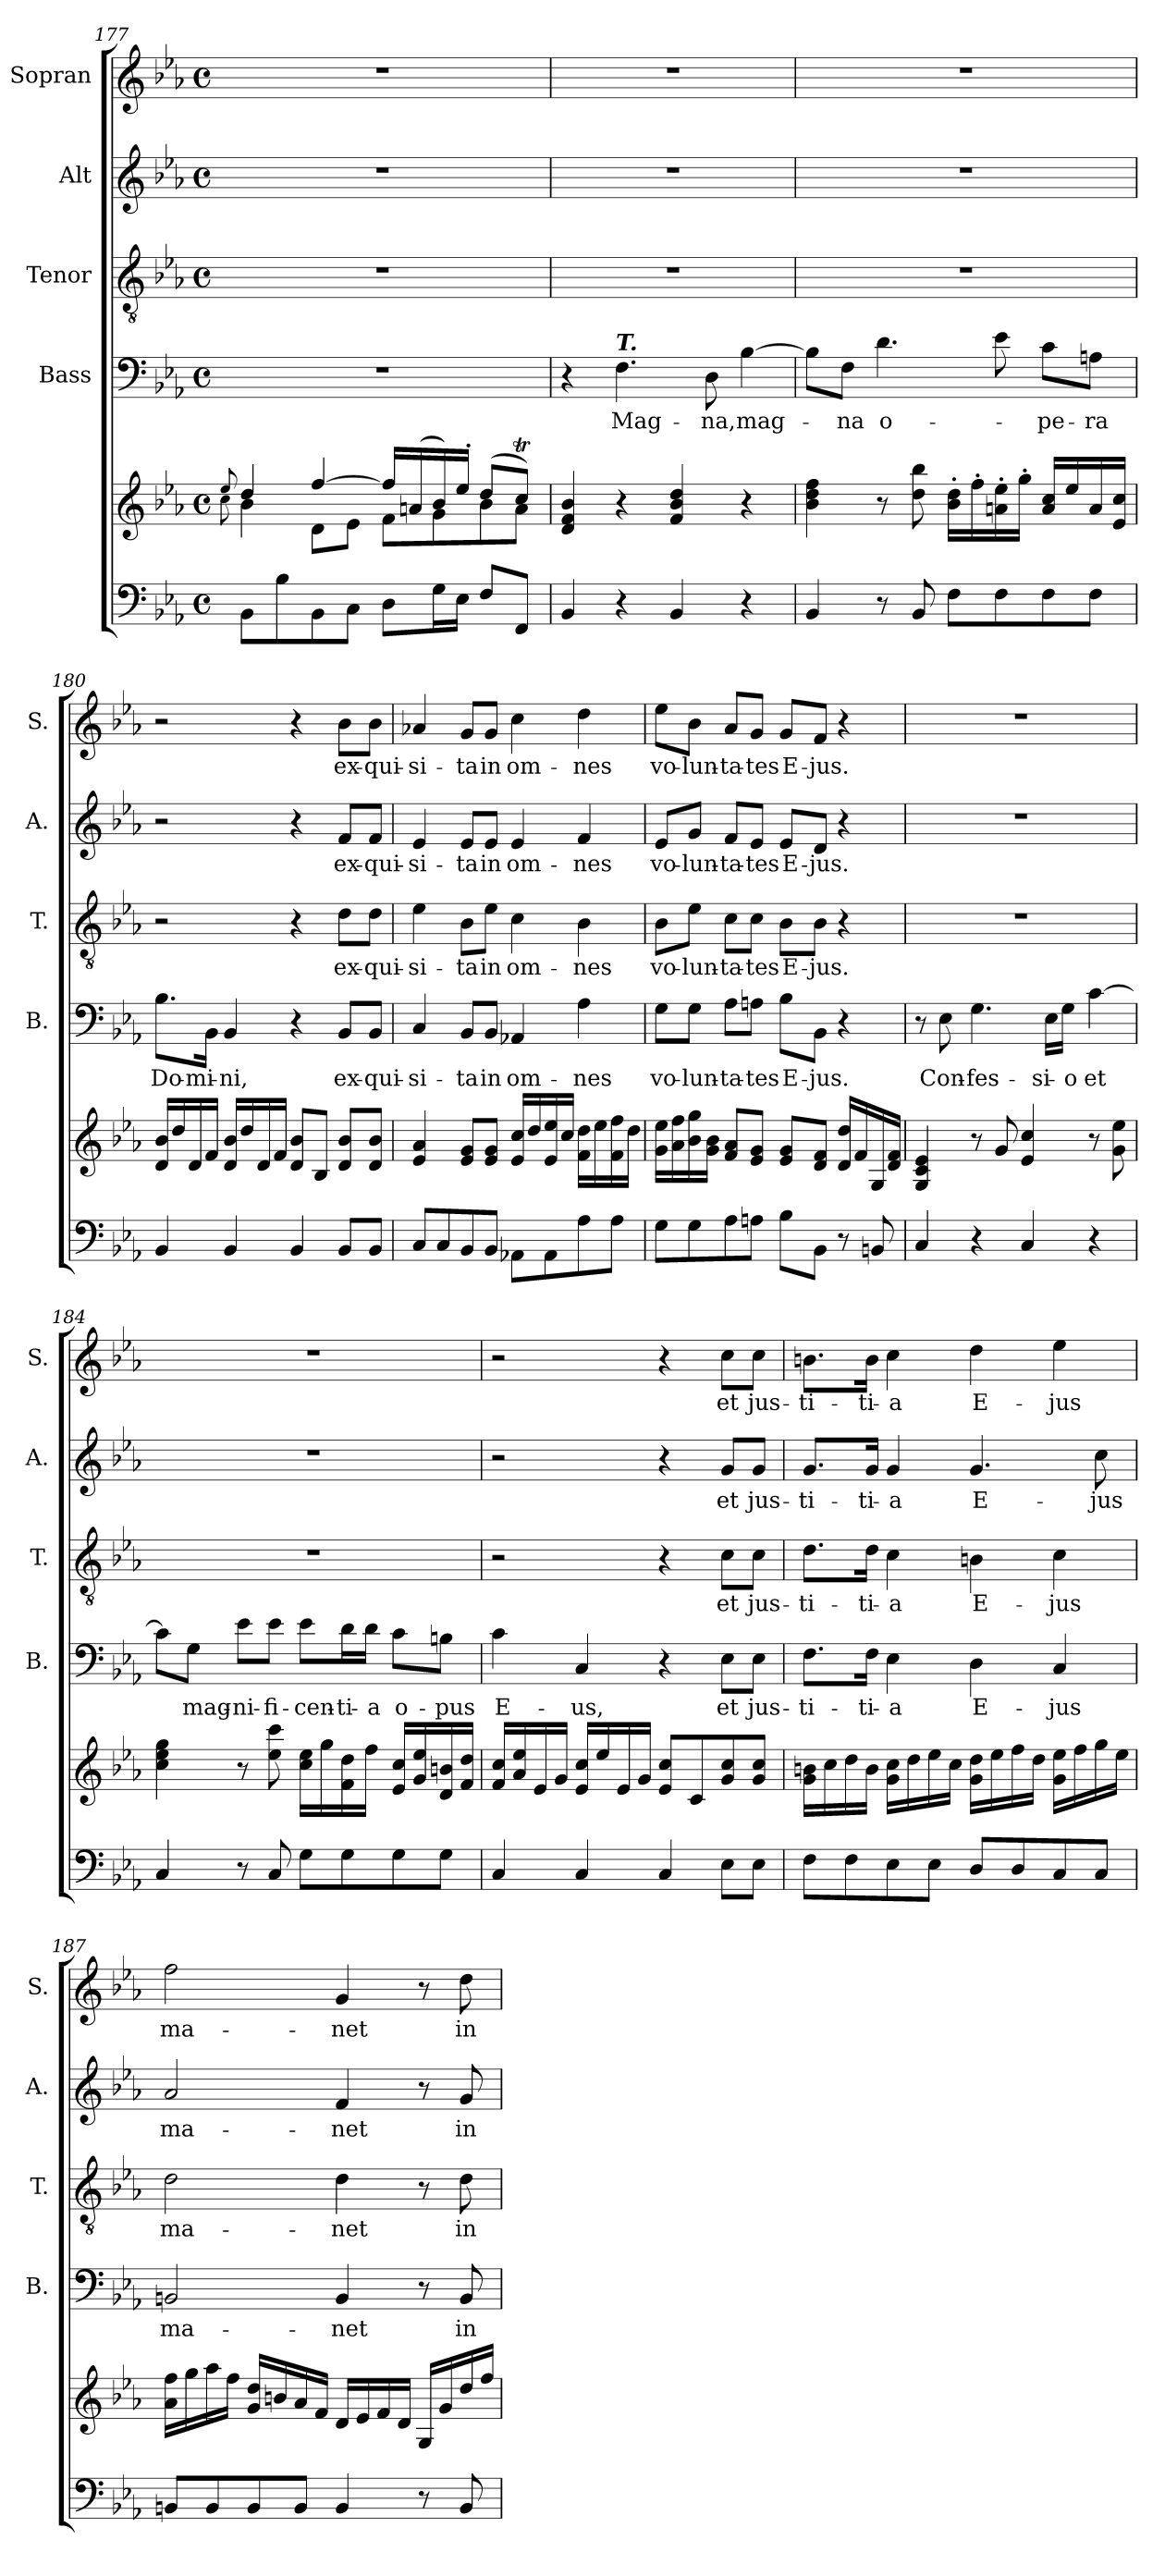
**kern	**kern	**kern	**text	**kern	**text	**kern	**text	**kern	**text
*part5	*part5	*part4	*part4	*part3	*part3	*part2	*part2	*part1	*part1
*staff6	*staff5	*staff4	*staff4	*staff3	*staff3	*staff2	*staff2	*staff1	*staff1
*	*	*I"Bass	*	*I"Tenor	*	*I"Alt	*	*I"Sopran	*
*	*	*I'B.	*	*I'T.	*	*I'A.	*	*I'S.	*
*clefF4	*clefG2	*clefF4	*	*clefGv2	*	*clefG2	*	*clefG2	*
*k[b-e-a-]	*k[b-e-a-]	*k[b-e-a-]	*	*k[b-e-a-]	*	*k[b-e-a-]	*	*k[b-e-a-]	*
*E-:	*E-:	*E-:	*	*E-:	*	*E-:	*	*E-:	*
*M4/4	*M4/4	*M4/4	*	*M4/4	*	*M4/4	*	*M4/4	*
*met(c)	*met(c)	*met(c)	*	*met(c)	*	*met(c)	*	*met(c)	*
=177	=177	=177	=177	=177	=177	=177	=177	=177	=177
*	*^	*	*	*	*	*	*	*	*
.	8qqee-/	8qqcc\	.	.	.	.	.	.	.	.
8BB-\L	4dd/	4b-\	1r	.	1r	.	1r	.	1r	.
8B-\	.	.	.	.	.	.	.	.	.	.
8BB-\	[>4ff/	8d\L	.	.	.	.	.	.	.	.
8C\J	.	8e-\J	.	.	.	.	.	.	.	.
8D\L	16ff/LL]	8f\L	.	.	.	.	.	.	.	.
.	(>16an/	.	.	.	.	.	.	.	.	.
16G\L	16b-/)	8g\	.	.	.	.	.	.	.	.
16E-\JJ	16ee-'>/JJ	.	.	.	.	.	.	.	.	.
8F/L	(>8dd/L	8b-\	.	.	.	.	.	.	.	.
8FF/J	8ccT/J)	8a\J	.	.	.	.	.	.	.	.
*	*v	*v	*	*	*	*	*	*	*	*
!!LO:PB:g=z
=178	=178	=178	=178	=178	=178	=178	=178	=178	=178
4BB-/	4d/ 4f/ 4b-/	4r	.	1r	.	1r	.	1r	.
!	!	!LO:TX:a:Bi:t=T.	!	!	!	!	!	!	!
!	!	!	!LO:LY:b	!	!	!	!	!	!
4r	4r	4.F\	Mag-	.	.	.	.	.	.
4BB-/	4f/ 4b-/ 4dd/	.	.	.	.	.	.	.	.
!	!	!	!LO:LY:b	!	!	!	!	!	!
.	.	8D\	-na,	.	.	.	.	.	.
!	!	!	!LO:LY:b	!	!	!	!	!	!
4r	4r	[4B-\	mag-	.	.	.	.	.	.
=179	=179	=179	=179	=179	=179	=179	=179	=179	=179
4BB-/	4b-\ 4dd\ 4ff\	8B-\L]	.	1r	.	1r	.	1r	.
!	!	!	!LO:LY:b	!	!	!	!	!	!
.	.	8F\J	-na	.	.	.	.	.	.
!	!	!	!LO:LY:b	!	!	!	!	!	!
8r	8r	4.d\	o-	.	.	.	.	.	.
8BB-/	8dd\ 8bb-\	.	.	.	.	.	.	.	.
8F\L	16b-\'> 16dd\'>LL	.	.	.	.	.	.	.	.
.	16ff'>\	.	.	.	.	.	.	.	.
8F\	16an\'> 16ee-\'>	8e-\	.	.	.	.	.	.	.
.	16gg'>\JJ	.	.	.	.	.	.	.	.
!	!	!	!LO:LY:b	!	!	!	!	!	!
8F\	16a/ 16cc/LL	8c\L	-pe-	.	.	.	.	.	.
.	16ee-/	.	.	.	.	.	.	.	.
!	!	!	!LO:LY:b	!	!	!	!	!	!
8F\J	16a/	8An\J	-ra	.	.	.	.	.	.
.	16e-/ 16cc/JJ	.	.	.	.	.	.	.	.
=180	=180	=180	=180	=180	=180	=180	=180	=180	=180
!	!	!	!LO:LY:b	!	!	!	!	!	!
4BB-/	16d/ 16b-/LL	8.B-\L	Do-	2r	.	2r	.	2r	.
.	16dd/	.	.	.	.	.	.	.	.
.	16d/	.	.	.	.	.	.	.	.
!	!	!	!LO:LY:b	!	!	!	!	!	!
.	16f/JJ	16BB-\Jk	-mi-	.	.	.	.	.	.
!	!	!	!LO:LY:b	!	!	!	!	!	!
4BB-/	16d/ 16b-/LL	4BB-/	-ni,	.	.	.	.	.	.
.	16dd/	.	.	.	.	.	.	.	.
.	16d/	.	.	.	.	.	.	.	.
.	16f/JJ	.	.	.	.	.	.	.	.
4BB-/	8d/ 8b-/L	4r	.	4r	.	4r	.	4r	.
.	8B-/J	.	.	.	.	.	.	.	.
!	!	!	!LO:LY:b	!	!LO:LY:b	!	!LO:LY:b	!	!LO:LY:b
8BB-/L	8d/ 8b-/L	8BB-/L	ex-	8d\L	ex-	8f/L	ex-	8b-\L	ex-
!	!	!	!LO:LY:b	!	!LO:LY:b	!	!LO:LY:b	!	!LO:LY:b
8BB-/J	8d/ 8b-/J	8BB-/J	-qui-	8d\J	-qui-	8f/J	-qui-	8b-\J	-qui-
=181	=181	=181	=181	=181	=181	=181	=181	=181	=181
!	!	!	!LO:LY:b	!	!LO:LY:b	!	!LO:LY:b	!	!LO:LY:b
8C/L	4e-/ 4a-/	4C/	-si-	4e-\	-si-	4e-/	-si-	4a-X/	-si-
8C/	.	.	.	.	.	.	.	.	.
!	!	!	!LO:LY:b	!	!LO:LY:b	!	!LO:LY:b	!	!LO:LY:b
8BB-/	8e-/ 8g/L	8BB-/L	-ta	8B-\L	-ta	8e-/L	-ta	8g/L	-ta
!	!	!	!LO:LY:b	!	!LO:LY:b	!	!LO:LY:b	!	!LO:LY:b
8BB-/J	8e-/ 8g/J	8BB-/J	in	8e-\J	in	8e-/J	in	8g/J	in
!	!	!	!LO:LY:b	!	!LO:LY:b	!	!LO:LY:b	!	!LO:LY:b
8AA-X\L	16e-/ 16cc/LL	4AA-X/	om-	4c\	om-	4e-/	om-	4cc\	om-
.	16dd/	.	.	.	.	.	.	.	.
8AA-\	16e-/ 16ee-/	.	.	.	.	.	.	.	.
.	16cc/JJ	.	.	.	.	.	.	.	.
!	!	!	!LO:LY:b	!	!LO:LY:b	!	!LO:LY:b	!	!LO:LY:b
8A-\	16f\ 16dd\LL	4A-\	-nes	4B-\	-nes	4f/	-nes	4dd\	-nes
.	16ee-\	.	.	.	.	.	.	.	.
8A-\J	16f\ 16ff\	.	.	.	.	.	.	.	.
.	16dd\JJ	.	.	.	.	.	.	.	.
!!LO:LB:g=z
=182	=182	=182	=182	=182	=182	=182	=182	=182	=182
!	!	!	!LO:LY:b	!	!LO:LY:b	!	!LO:LY:b	!	!LO:LY:b
8G\L	16g\ 16ee-\LL	8G\L	vo-	8B-\L	vo-	8e-/L	vo-	8ee-\L	vo-
.	16a-\ 16ff\	.	.	.	.	.	.	.	.
!	!	!	!LO:LY:b	!	!LO:LY:b	!	!LO:LY:b	!	!LO:LY:b
8G\	16b-\ 16gg\	8G\J	-lun-	8e-\J	-lun-	8g/J	-lun-	8b-\J	-lun-
.	16g\ 16b-\JJ	.	.	.	.	.	.	.	.
!	!	!	!LO:LY:b	!	!LO:LY:b	!	!LO:LY:b	!	!LO:LY:b
8A-\	8f/ 8a-/L	8A-\L	-ta-	8c\L	-ta-	8f/L	-ta-	8a-/L	-ta-
!	!	!	!LO:LY:b	!	!LO:LY:b	!	!LO:LY:b	!	!LO:LY:b
8An\J	8e-/ 8g/J	8An\J	-tes	8c\J	-tes	8e-/J	-tes	8g/J	-tes
!	!	!	!LO:LY:b	!	!LO:LY:b	!	!LO:LY:b	!	!LO:LY:b
8B-\L	8e-/ 8g/L	8B-\L	E-	8B-\L	E-	8e-/L	E-	8g/L	E-
!	!	!	!LO:LY:b	!	!LO:LY:b	!	!LO:LY:b	!	!LO:LY:b
8BB-\J	8d/ 8f/J	8BB-\J	-jus.	8B-\J	-jus.	8d/J	-jus.	8f/J	-jus.
8r	16d/ 16dd/LL	4r	.	4r	.	4r	.	4r	.
.	16f/	.	.	.	.	.	.	.	.
8BBn/	16G/	.	.	.	.	.	.	.	.
.	16d/ 16f/JJ	.	.	.	.	.	.	.	.
=183	=183	=183	=183	=183	=183	=183	=183	=183	=183
4C/	4G/ 4c/ 4e-/	8r	.	1r	.	1r	.	1r	.
!	!	!	!LO:LY:b	!	!	!	!	!	!
.	.	8E-\	Con-	.	.	.	.	.	.
!	!	!	!LO:LY:b	!	!	!	!	!	!
4r	8r	4.G\	-fes-	.	.	.	.	.	.
.	8g/	.	.	.	.	.	.	.	.
4C/	4e-/ 4cc/	.	.	.	.	.	.	.	.
!	!	!	!LO:LY:b	!	!	!	!	!	!
.	.	16E-\LL	-si-	.	.	.	.	.	.
!	!	!	!LO:LY:b	!	!	!	!	!	!
.	.	16G\JJ	-o	.	.	.	.	.	.
!	!	!	!LO:LY:b	!	!	!	!	!	!
4r	8r	[4c\	et	.	.	.	.	.	.
.	8g\ 8ee-\	.	.	.	.	.	.	.	.
=184	=184	=184	=184	=184	=184	=184	=184	=184	=184
4C/	4cc\ 4ee-\ 4gg\	8c\L]	.	1r	.	1r	.	1r	.
!	!	!	!LO:LY:b	!	!	!	!	!	!
.	.	8G\J	mag-	.	.	.	.	.	.
!	!	!	!LO:LY:b	!	!	!	!	!	!
8r	8r	8e-\L	-ni-	.	.	.	.	.	.
!	!	!	!LO:LY:b	!	!	!	!	!	!
8C/	8ee-\ 8ccc\	8e-\J	-fi-	.	.	.	.	.	.
!	!	!	!LO:LY:b	!	!	!	!	!	!
8G\L	16cc\ 16ee-\LL	8e-\L	-cen-	.	.	.	.	.	.
.	16gg\	.	.	.	.	.	.	.	.
!	!	!	!LO:LY:b	!	!	!	!	!	!
8G\	16f\ 16dd\	16d\L	-ti-	.	.	.	.	.	.
!	!	!	!LO:LY:b	!	!	!	!	!	!
.	16ff\JJ	16d\JJ	-a	.	.	.	.	.	.
!	!	!	!LO:LY:b	!	!	!	!	!	!
8G\	16e-/ 16cc/LL	8c\L	o-	.	.	.	.	.	.
.	16g/ 16ee-/	.	.	.	.	.	.	.	.
!	!	!	!LO:LY:b	!	!	!	!	!	!
8G\J	16d/ 16bn/	8Bn\J	-pus	.	.	.	.	.	.
.	16f/ 16dd/JJ	.	.	.	.	.	.	.	.
=185	=185	=185	=185	=185	=185	=185	=185	=185	=185
!	!	!	!LO:LY:b	!	!	!	!	!	!
4C/	16f/ 16cc/LL	4c\	E-	2r	.	2r	.	2r	.
.	16a-/ 16ee-/	.	.	.	.	.	.	.	.
.	16e-/	.	.	.	.	.	.	.	.
.	16g/JJ	.	.	.	.	.	.	.	.
!	!	!	!LO:LY:b	!	!	!	!	!	!
4C/	16e-/ 16cc/LL	4C/	-us,	.	.	.	.	.	.
.	16ee-/	.	.	.	.	.	.	.	.
.	16e-/	.	.	.	.	.	.	.	.
.	16g/JJ	.	.	.	.	.	.	.	.
4C/	8e-/ 8cc/L	4r	.	4r	.	4r	.	4r	.
.	8c/	.	.	.	.	.	.	.	.
!	!	!	!LO:LY:b	!	!LO:LY:b	!	!LO:LY:b	!	!LO:LY:b
8E-\L	8g/ 8cc/	8E-\L	et	8c\L	et	8g/L	et	8cc\L	et
!	!	!	!LO:LY:b	!	!LO:LY:b	!	!LO:LY:b	!	!LO:LY:b
8E-\J	8g/ 8cc/J	8E-\J	jus-	8c\J	jus-	8g/J	jus-	8cc\J	jus-
!!LO:PB:g=z
=186	=186	=186	=186	=186	=186	=186	=186	=186	=186
!	!	!	!LO:LY:b	!	!LO:LY:b	!	!LO:LY:b	!	!LO:LY:b
8F\L	16g\ 16bn\LL	8.F\L	-ti-	8.d\L	-ti-	8.g/L	-ti-	8.bn\L	-ti-
.	16cc\	.	.	.	.	.	.	.	.
8F\	16dd\	.	.	.	.	.	.	.	.
!	!	!	!LO:LY:b	!	!LO:LY:b	!	!LO:LY:b	!	!LO:LY:b
.	16b\JJ	16F\Jk	-ti-	16d\Jk	-ti-	16g/Jk	-ti-	16b\Jk	-ti-
!	!	!	!LO:LY:b	!	!LO:LY:b	!	!LO:LY:b	!	!LO:LY:b
8E-\	16g\ 16cc\LL	4E-\	-a	4c\	-a	4g/	-a	4cc\	-a
.	16dd\	.	.	.	.	.	.	.	.
8E-\J	16ee-\	.	.	.	.	.	.	.	.
.	16cc\JJ	.	.	.	.	.	.	.	.
!	!	!	!LO:LY:b	!	!LO:LY:b	!	!LO:LY:b	!	!LO:LY:b
8D/L	16g\ 16dd\LL	4D\	E-	4Bn\	E-	4.g/	E-	4dd\	E-
.	16ee-\	.	.	.	.	.	.	.	.
8D/	16ff\	.	.	.	.	.	.	.	.
.	16dd\JJ	.	.	.	.	.	.	.	.
!	!	!	!LO:LY:b	!	!LO:LY:b	!	!	!	!LO:LY:b
8C/	16g\ 16ee-\LL	4C/	-jus	4c\	-jus	.	.	4ee-\	-jus
.	16ff\	.	.	.	.	.	.	.	.
!	!	!	!	!	!	!	!LO:LY:b	!	!
8C/J	16gg\	.	.	.	.	8cc\	-jus	.	.
.	16ee-\JJ	.	.	.	.	.	.	.	.
=187	=187	=187	=187	=187	=187	=187	=187	=187	=187
!	!	!	!LO:LY:b	!	!LO:LY:b	!	!LO:LY:b	!	!LO:LY:b
8BBn/L	16a-\ 16ff\LL	2BBn/	ma-	2d\	ma-	2a-/	ma-	2ff\	ma-
.	16gg\	.	.	.	.	.	.	.	.
8BB/	16aa-\	.	.	.	.	.	.	.	.
.	16ff\JJ	.	.	.	.	.	.	.	.
8BB/	16g/ 16dd/LL	.	.	.	.	.	.	.	.
.	16bn/	.	.	.	.	.	.	.	.
8BB/J	16a-/	.	.	.	.	.	.	.	.
.	16f/JJ	.	.	.	.	.	.	.	.
!	!	!	!LO:LY:b	!	!LO:LY:b	!	!LO:LY:b	!	!LO:LY:b
4BB/	16d/LL	4BB/	-net	4d\	-net	4f/	-net	4g/	-net
.	16e-/	.	.	.	.	.	.	.	.
.	16f/	.	.	.	.	.	.	.	.
.	16d/JJ	.	.	.	.	.	.	.	.
8r	16G/LL	8r	.	8r	.	8r	.	8r	.
.	16g/	.	.	.	.	.	.	.	.
!	!	!	!LO:LY:b	!	!LO:LY:b	!	!LO:LY:b	!	!LO:LY:b
8BB/	16dd/	8BB/	in	8d\	in	8g/	in	8dd\	in
.	16ff/JJ	.	.	.	.	.	.	.	.
=	=	=	=	=	=	=	=	=	=
*-	*-	*-	*-	*-	*-	*-	*-	*-	*-
